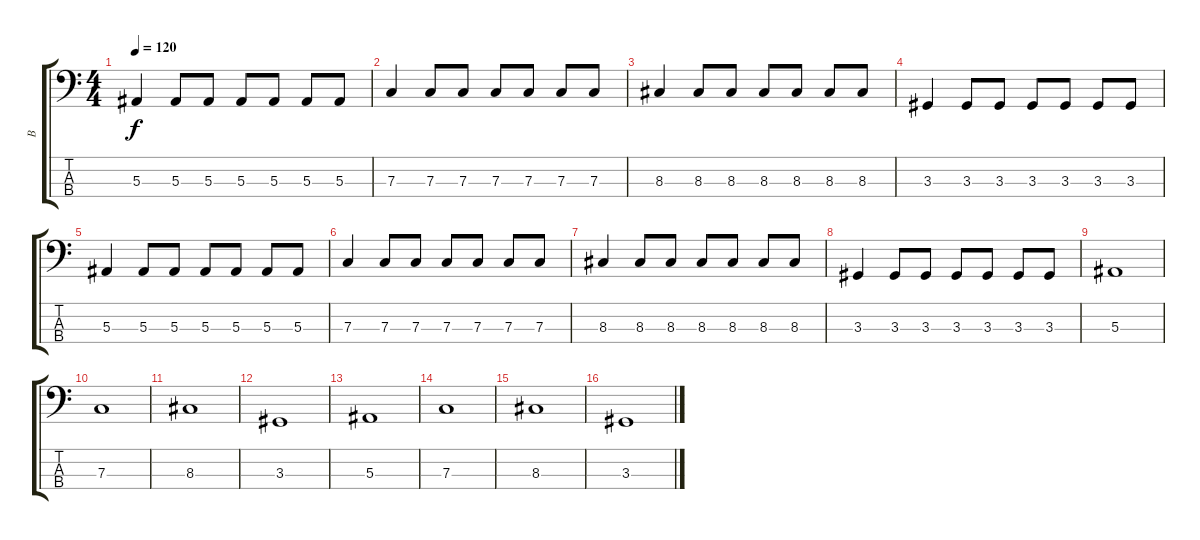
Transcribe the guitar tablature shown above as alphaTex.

\track ("B" "B") {instrument electricbassfinger}
\staff {score tabs}
\tuning (Eb2 Bb1 F1 C1) {hide}
\ts (4 4)
\tempo 120
\clef f4
\ks c
5.3.4{dy f} 5.3.8 5.3.8 5.3.8 5.3.8 5.3.8 5.3.8 |
7.3.4 7.3.8 7.3.8 7.3.8 7.3.8 7.3.8 7.3.8 |
8.3.4 8.3.8 8.3.8 8.3.8 8.3.8 8.3.8 8.3.8 |
3.3.4 3.3.8 3.3.8 3.3.8 3.3.8 3.3.8 3.3.8 |
5.3.4 5.3.8 5.3.8 5.3.8 5.3.8 5.3.8 5.3.8 |
7.3.4 7.3.8 7.3.8 7.3.8 7.3.8 7.3.8 7.3.8 |
8.3.4 8.3.8 8.3.8 8.3.8 8.3.8 8.3.8 8.3.8 |
3.3.4 3.3.8 3.3.8 3.3.8 3.3.8 3.3.8 3.3.8 |
5.3.1 |
7.3.1 |
8.3.1 |
3.3.1 |
5.3.1 |
7.3.1 |
8.3.1 |
3.3.1
